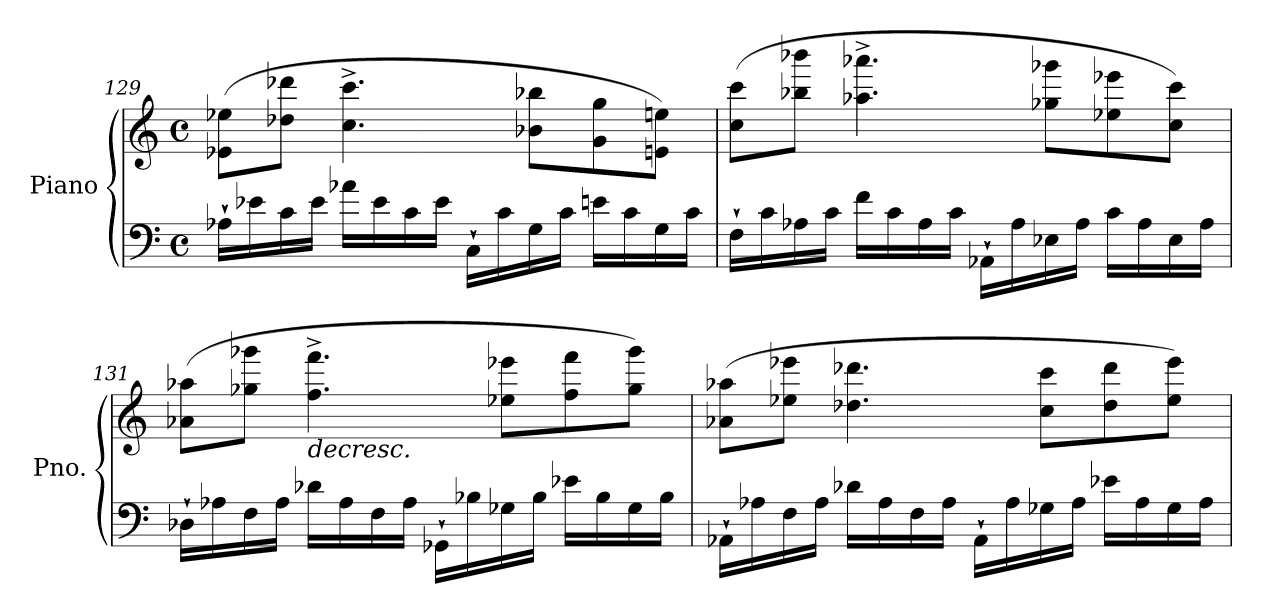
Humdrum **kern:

**kern	**kern
*part1	*part1
*staff2	*staff1
*I"Piano	*
*I'Pno.	*
*clefF4	*clefG2
*k[]	*k[]
*M4/4	*M4/4
*met(c)	*met(c)
=129	=129
16A-X`\LL	(8e-X\ 8ee-X\L
16e-X\	.
16c\	8dd-X\ 8ddd-X\J
16e-\JJ	.
16a-X\LL	4.cc\^ 4.ccc\^
16e-\	.
16c\	.
16e-\JJ	.
16C`\LL	.
16c\	.
16G\	8b-X\ 8bb-X\L
16c\JJ	.
16en\LL	8g\ 8gg\
16c\	.
16G\	8en\ 8een\J)
16c\JJ	.
!!LO:LB:g=z
=130	=130
16F`\LL	(8cc\ 8ccc\L
16c\	.
16A-X\	8bb-X\ 8bbb-X\J
16c\JJ	.
16f\LL	4.aa-X\^ 4.aaa-X\^
16c\	.
16A-\	.
16c\JJ	.
16AA-X`\LL	.
16A-\	.
16E-X\	8gg-X\ 8ggg-X\L
16A-\JJ	.
16c\LL	8ee-X\ 8eee-X\
16A-\	.
16E-\	8cc\ 8ccc\J)
16A-\JJ	.
=131	=131
16D-X`\LL	(8a-X\ 8aa-X\L
16A-X\	.
16F\	8gg-X\ 8ggg-X\J
16A-\JJ	.
!	!LO:TX:b:i:t=decresc.
16d-X\LL	4.ff\^ 4.fff\^
16A-\	.
16F\	.
16A-\JJ	.
16GG-X`\LL	.
16B-X\	.
16G-X\	8ee-X\ 8eee-X\L
16B-\JJ	.
16e-X\LL	8ff\ 8fff\
16B-\	.
16G-\	8gg-\ 8ggg-\J)
16B-\JJ	.
=132	=132
16AA-X`\LL	(8a-X\ 8aa-X\L
16A-X\	.
16F\	8ee-X\ 8eee-X\J
16A-\JJ	.
16d-X\LL	4.dd-X\ 4.ddd-X\
16A-\	.
16F\	.
16A-\JJ	.
16AA-`\LL	.
16A-\	.
16G-X\	8cc\ 8ccc\L
16A-\JJ	.
16e-X\LL	8dd-\ 8ddd-\
16A-\	.
16G-\	8ee-\ 8eee-\J)
16A-\JJ	.
=	=
*-	*-
